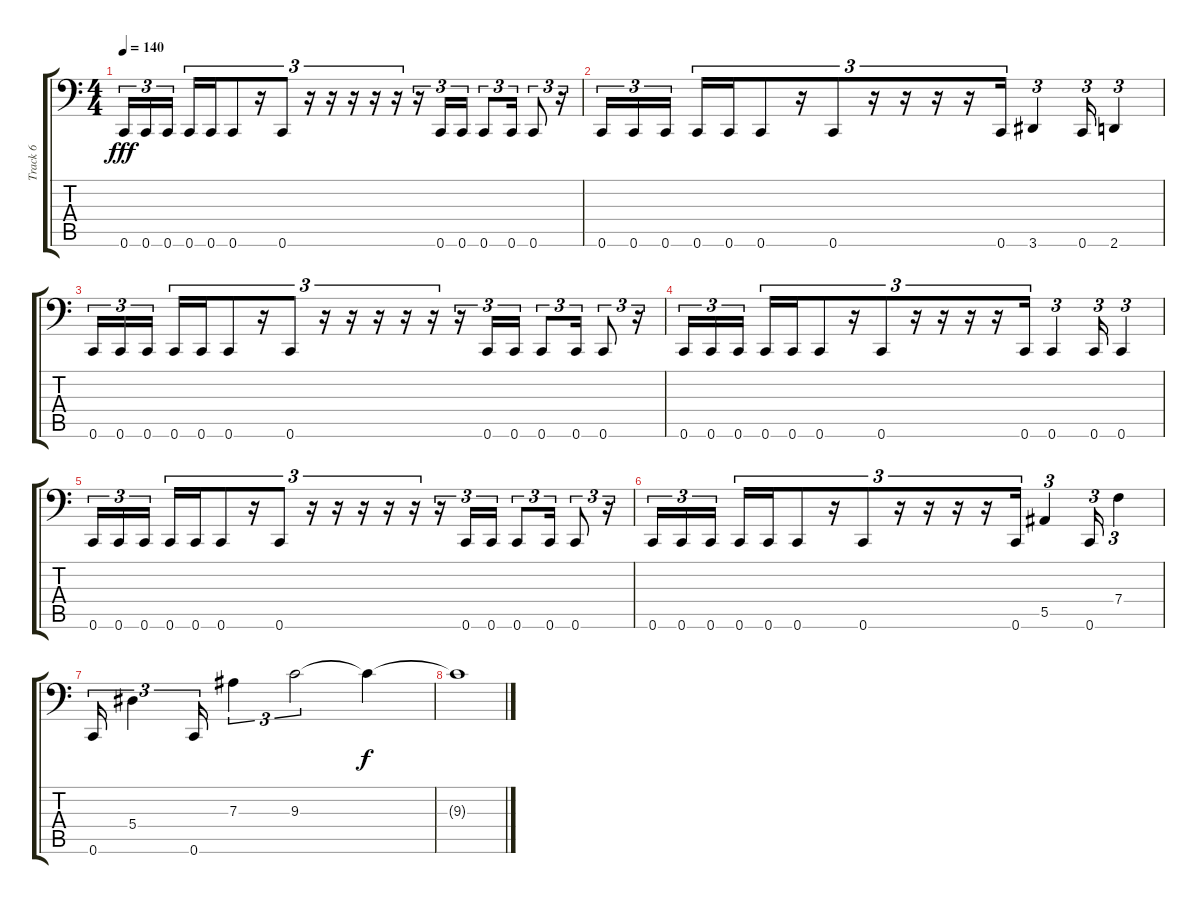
\track ("Track 6" "Track 6") {instrument electricbassfinger}
\staff {score tabs}
\tuning (C3 G2 Eb2 Bb1 F1 C1) {hide}
\ts (4 4)
\tempo 140
\clef f4
\ks c
0.6.16{tu (3 2) dy fff} 0.6.16{tu (3 2)} 0.6.16{tu (3 2) beam splitsecondary} 0.6.16{tu (3 2)} 0.6.16{tu (3 2)} 0.6.8{tu (3 2)} r.16{tu (3 2)} 0.6.8{tu (3 2)} r.16{tu (3 2)} r.16{tu (3 2)} r.16{tu (3 2)} r.16{tu (3 2)} r.16{tu (3 2)} r.16{tu (3 2)} 0.6.16{tu (3 2)} 0.6.16{tu (3 2)} 0.6.8{tu (3 2)} 0.6.16{tu (3 2)} 0.6.8{tu (3 2)} r.16{tu (3 2)} |
0.6.16{tu (3 2)} 0.6.16{tu (3 2)} 0.6.16{tu (3 2) beam splitsecondary} 0.6.16{tu (3 2)} 0.6.16{tu (3 2)} 0.6.8{tu (3 2)} r.16{tu (3 2)} 0.6.8{tu (3 2)} r.16{tu (3 2)} r.16{tu (3 2)} r.16{tu (3 2)} r.16{tu (3 2)} 0.6.16{tu (3 2)} 3.6.4{tu (3 2)} 0.6.16{tu (3 2)} 2.6.4{tu (3 2)} |
0.6.16{tu (3 2)} 0.6.16{tu (3 2)} 0.6.16{tu (3 2) beam splitsecondary} 0.6.16{tu (3 2)} 0.6.16{tu (3 2)} 0.6.8{tu (3 2)} r.16{tu (3 2)} 0.6.8{tu (3 2)} r.16{tu (3 2)} r.16{tu (3 2)} r.16{tu (3 2)} r.16{tu (3 2)} r.16{tu (3 2)} r.16{tu (3 2)} 0.6.16{tu (3 2)} 0.6.16{tu (3 2)} 0.6.8{tu (3 2)} 0.6.16{tu (3 2)} 0.6.8{tu (3 2)} r.16{tu (3 2)} |
0.6.16{tu (3 2)} 0.6.16{tu (3 2)} 0.6.16{tu (3 2) beam splitsecondary} 0.6.16{tu (3 2)} 0.6.16{tu (3 2)} 0.6.8{tu (3 2)} r.16{tu (3 2)} 0.6.8{tu (3 2)} r.16{tu (3 2)} r.16{tu (3 2)} r.16{tu (3 2)} r.16{tu (3 2)} 0.6.16{tu (3 2)} 0.6.4{tu (3 2)} 0.6.16{tu (3 2)} 0.6.4{tu (3 2)} |
0.6.16{tu (3 2)} 0.6.16{tu (3 2)} 0.6.16{tu (3 2) beam splitsecondary} 0.6.16{tu (3 2)} 0.6.16{tu (3 2)} 0.6.8{tu (3 2)} r.16{tu (3 2)} 0.6.8{tu (3 2)} r.16{tu (3 2)} r.16{tu (3 2)} r.16{tu (3 2)} r.16{tu (3 2)} r.16{tu (3 2)} r.16{tu (3 2)} 0.6.16{tu (3 2)} 0.6.16{tu (3 2)} 0.6.8{tu (3 2)} 0.6.16{tu (3 2)} 0.6.8{tu (3 2)} r.16{tu (3 2)} |
0.6.16{tu (3 2)} 0.6.16{tu (3 2)} 0.6.16{tu (3 2) beam splitsecondary} 0.6.16{tu (3 2)} 0.6.16{tu (3 2)} 0.6.8{tu (3 2)} r.16{tu (3 2)} 0.6.8{tu (3 2)} r.16{tu (3 2)} r.16{tu (3 2)} r.16{tu (3 2)} r.16{tu (3 2)} 0.6.16{tu (3 2)} 5.5.4{tu (3 2)} 0.6.16{tu (3 2)} 7.4.4{tu (3 2)} |
0.6.16{tu (3 2)} 5.4.4{tu (3 2)} 0.6.16{tu (3 2)} 7.3.4{tu (3 2)} 9.3.2{tu (3 2)} 9.3{t}.4{dy f} |
9.3{t}.1
